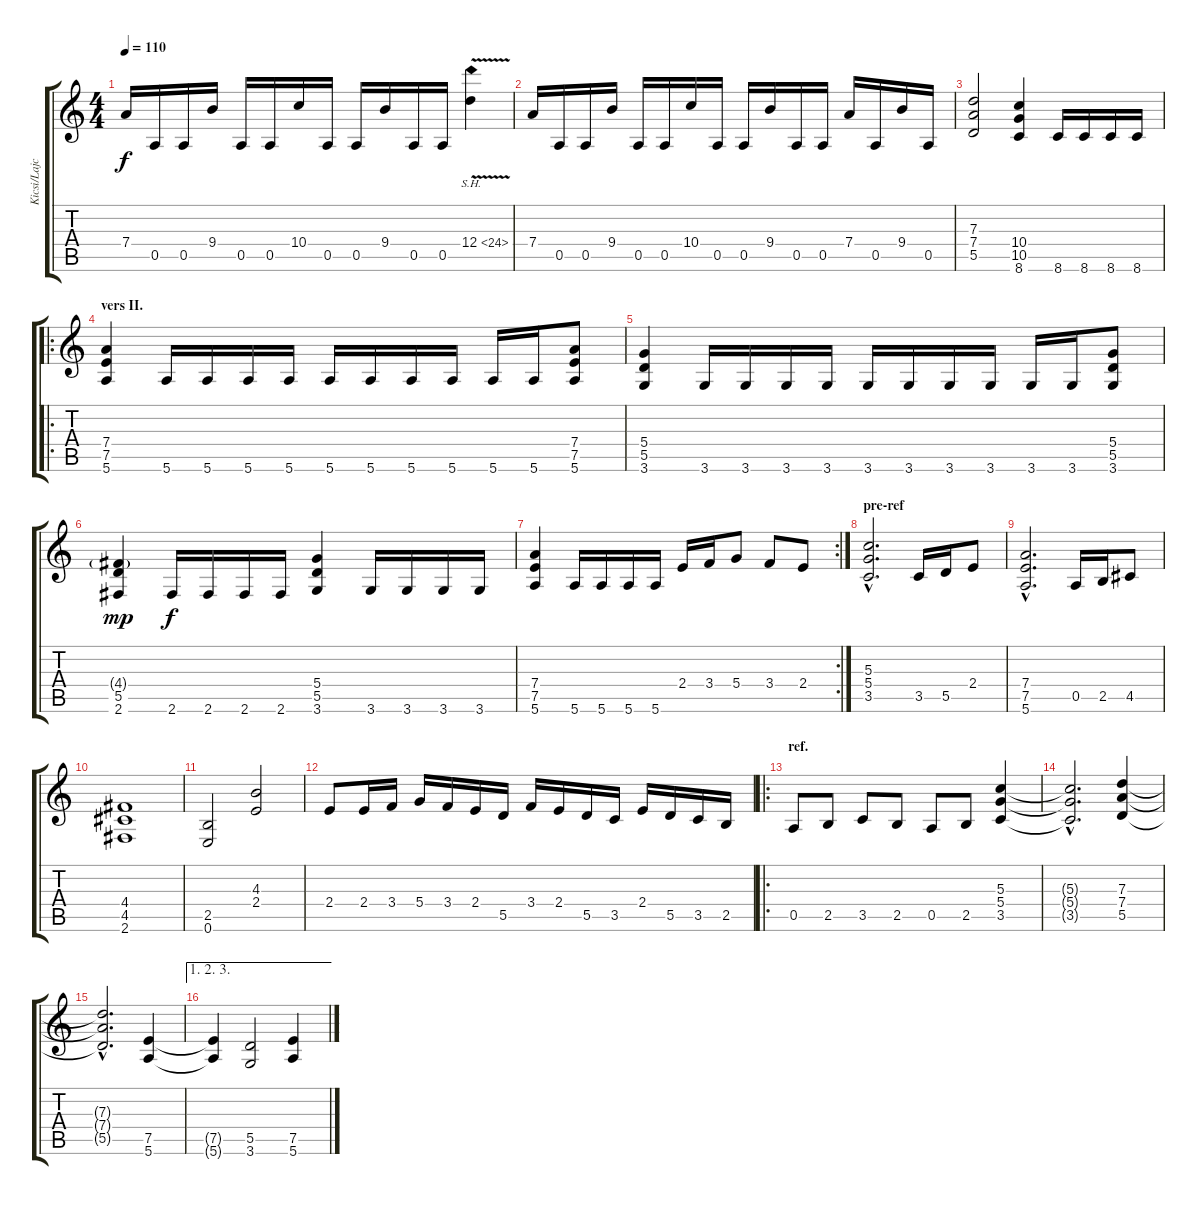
\track ("Kicsi/Lajcsi" "Kicsi/Lajc") {instrument distortionguitar}
\staff {score tabs}
\tuning (E4 B3 G3 D3 A2 E2) {hide}
\ts (4 4)
\tempo 110
\clef g2
\ks c
7.4.16{dy f} 0.5.16 0.5.16 9.4.16 0.5.16 0.5.16 10.4.16 0.5.16 0.5.16 9.4.16 0.5.16 0.5.16 12.4{sh 12 v}.4 |
7.4.16 0.5.16 0.5.16 9.4.16 0.5.16 0.5.16 10.4.16 0.5.16 0.5.16 9.4.16 0.5.16 0.5.16 7.4.16 0.5.16 9.4.16 0.5.16 |
(7.3 7.4 5.5).2 (10.4 10.5 8.6).4 8.6.16 8.6.16 8.6.16 8.6.16 |
\ro
\section ("" "vers II.")
(7.4 7.5 5.6).4 5.6.16 5.6.16 5.6.16 5.6.16 5.6.16 5.6.16 5.6.16 5.6.16 5.6.16 5.6.16 (7.4 7.5 5.6).8 |
(5.4 5.5 3.6).4 3.6.16 3.6.16 3.6.16 3.6.16 3.6.16 3.6.16 3.6.16 3.6.16 3.6.16 3.6.16 (5.4 5.5 3.6).8 |
(4.4{g} 5.5 2.6).4{dy mp} 2.6.16{dy f} 2.6.16 2.6.16 2.6.16 (5.4 5.5 3.6).4 3.6.16 3.6.16 3.6.16 3.6.16 |
\rc 2
(7.4 7.5 5.6).4 5.6.16 5.6.16 5.6.16 5.6.16 2.4.16 3.4.16 5.4.8 3.4.8 2.4.8 |
\section ("" "pre-ref")
(5.3{hac} 5.4{hac} 3.5{hac}).2{d} 3.5.16 5.5.16 2.4.8 |
(7.4{hac} 7.5{hac} 5.6{hac}).2{d} 0.5.16 2.5.16 4.5.8 |
(4.4 4.5 2.6).1 |
(2.5 0.6).2 (4.3 2.4).2 |
2.4.8 2.4.16 3.4.16 5.4.16 3.4.16 2.4.16 5.5.16 3.4.16 2.4.16 5.5.16 3.5.16 2.4.16 5.5.16 3.5.16 2.5.16 |
\ro
\section ("" "ref.")
0.5.8 2.5.8 3.5.8 2.5.8 0.5.8 2.5.8 (5.3 5.4 3.5).4 |
(5.3{hac t} 5.4{hac t} 3.5{hac t}).2{d} (7.3 7.4 5.5).4 |
(7.3{hac t} 7.4{hac t} 5.5{hac t}).2{d} (7.5 5.6).4 |
\ae (1 2 3)
(7.5{t} 5.6{t}).4 (5.5 3.6).2 (7.5 5.6).4
